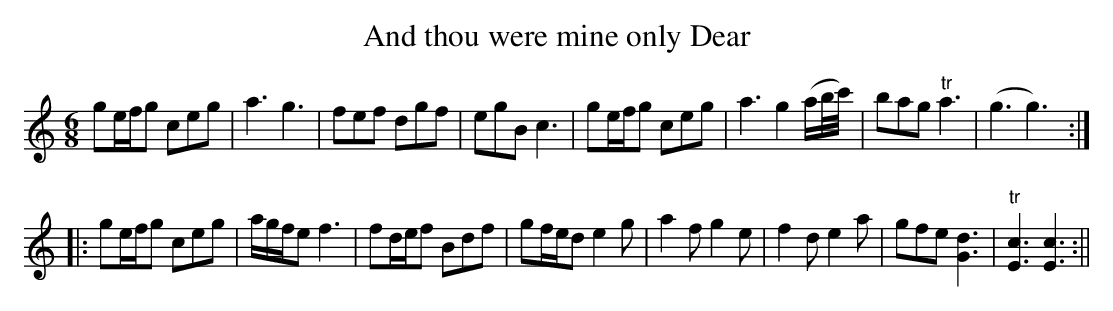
X:1
T:And thou were mine only Dear
M:6/8
L:1/8
K:C
ge/f/g ceg|a3 g3|fef dgf|egB c3|ge/f/g ceg|a3 g2 (a/b/4c'/4)|bag "tr"a3|(g3 g3):|
|:ge/f/g ceg|a/g/f/e f3|fd/e/f Bdf|gf/e/d e2g|a2f g2e|f2d e2a|gfe [G3d3]|"tr"[E3c3] [E3c3]:||
